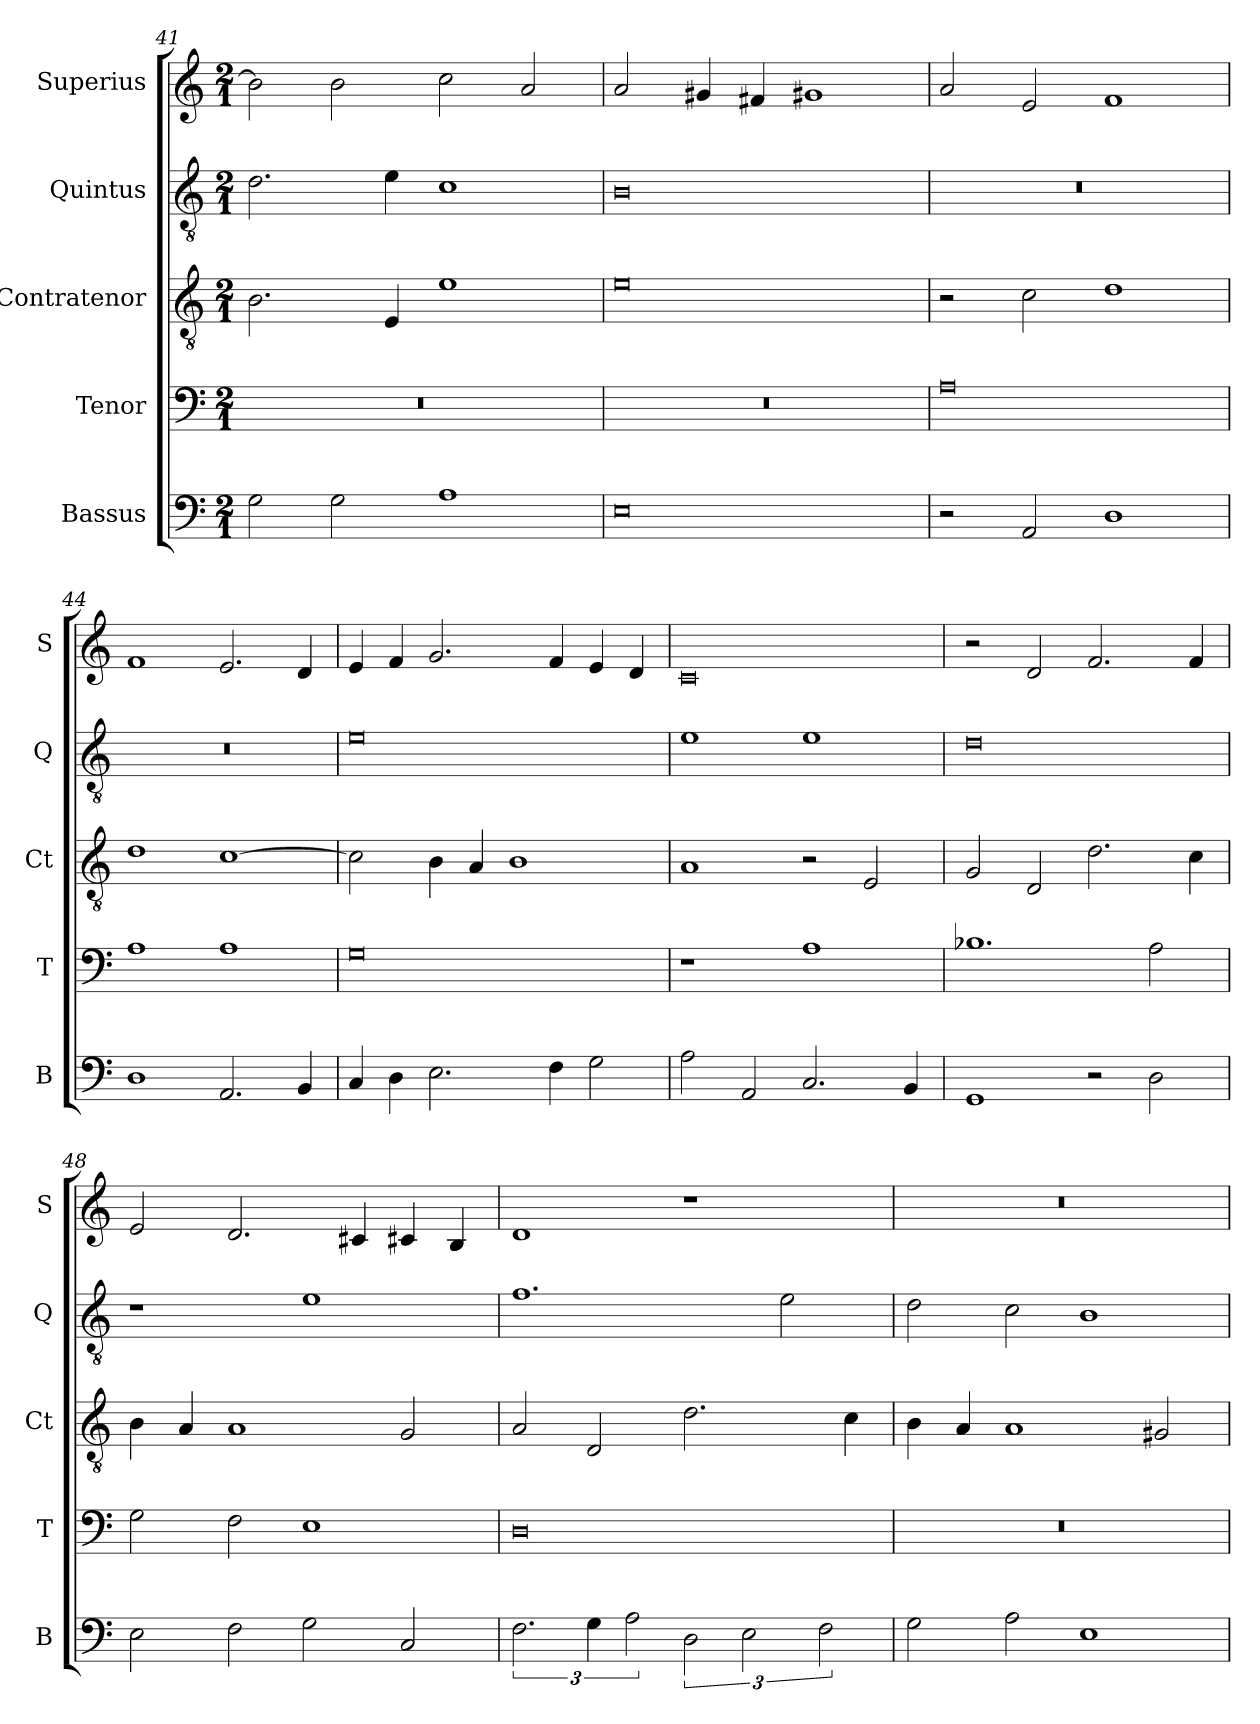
**kern	**kern	**kern	**kern	**kern
*part5	*part4	*part3	*part2	*part1
*staff5	*staff4	*staff3	*staff2	*staff1
*I"Bassus	*I"Tenor	*I"Contratenor	*I"Quintus	*I"Superius
*I'B	*I'T	*I'Ct	*I'Q	*I'S
*clefF4	*clefF4	*clefGv2	*clefGv2	*clefG2
*k[]	*k[]	*k[]	*k[]	*k[]
*M2/1	*M2/1	*M2/1	*M2/1	*M2/1
=41	=41	=41	=41	=41
2G\	0r	2.B\	2.d\	2b\]
2G\	.	.	.	2b\
.	.	4E/	4e\	.
1A	.	1e	1c	2cc\
.	.	.	.	2a/
=42	=42	=42	=42	=42
0E	0r	0e	0B	2a/
.	.	.	.	4g#X/
.	.	.	.	4f#X/
.	.	.	.	1g#X
=43	=43	=43	=43	=43
2r	0A	2r	0r	2a/
2AA/	.	2c\	.	2e/
1D	.	1d	.	1f
=44	=44	=44	=44	=44
1D	1A	1d	0r	1f
2.AA/	1A	[1c	.	2.e/
4BB/	.	.	.	4d/
=45	=45	=45	=45	=45
4C/	0G	2c\]	0e	4e/
4D\	.	.	.	4f/
2.E\	.	4B\	.	2.g/
.	.	4A/	.	.
.	.	1B	.	.
4F\	.	.	.	4f/
2G\	.	.	.	4e/
.	.	.	.	4d/
=46	=46	=46	=46	=46
2A\	1r	1A	1e	0c
2AA/	.	.	.	.
2.C/	1A	2r	1e	.
.	.	2E/	.	.
4BB/	.	.	.	.
=47	=47	=47	=47	=47
1GG	1.B-X	2G/	0d	2r
.	.	2D/	.	2d/
2r	.	2.d\	.	2.f/
2D\	2A\	.	.	.
.	.	4c\	.	4f/
=48	=48	=48	=48	=48
2E\	2G\	4B\	1r	2e/
.	.	4A/	.	.
2F\	2F\	1A	.	2.d/
2G\	1E	.	1e	.
.	.	.	.	4c#X/
2C/	.	2G/	.	4c#X/
.	.	.	.	4B/
=49	=49	=49	=49	=49
3.F\	0D	2A/	1.f	1d
6G\	.	2D/	.	.
3A\	.	.	.	.
3D\	.	2.d\	.	1r
3E\	.	.	.	.
.	.	.	2e\	.
3F\	.	.	.	.
.	.	4c\	.	.
=50	=50	=50	=50	=50
2G\	0r	4B\	2d\	0r
.	.	4A/	.	.
2A\	.	1A	2c\	.
1E	.	.	1B	.
.	.	2G#X/	.	.
=	=	=	=	=
*-	*-	*-	*-	*-
